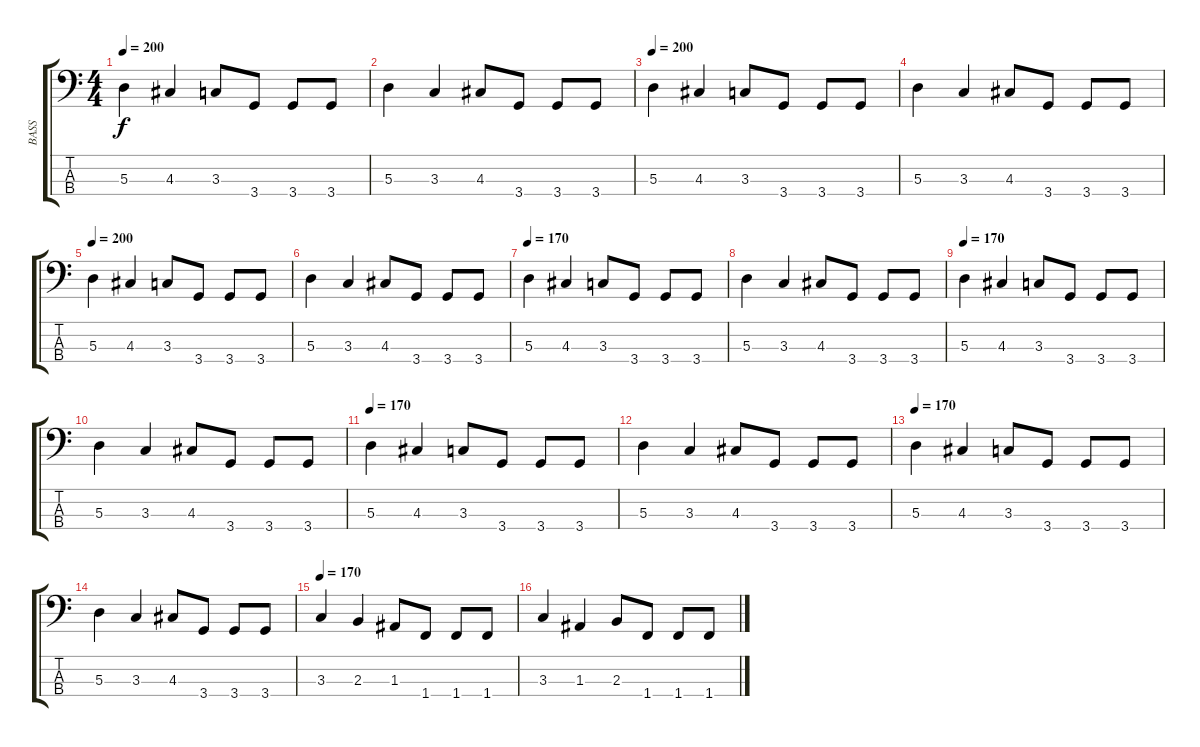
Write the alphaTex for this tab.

\track ("BASS" "BASS") {instrument electricbassfinger}
\staff {score tabs}
\tuning (G2 D2 A1 E1) {hide}
\ts (4 4)
\tempo 200
\clef f4
\ks c
5.3.4{dy f} 4.3.4 3.3.8 3.4.8 3.4.8 3.4.8 |
5.3.4 3.3.4 4.3.8 3.4.8 3.4.8 3.4.8 |
\tempo 200
5.3.4 4.3.4 3.3.8 3.4.8 3.4.8 3.4.8 |
5.3.4 3.3.4 4.3.8 3.4.8 3.4.8 3.4.8 |
\tempo 200
5.3.4 4.3.4 3.3.8 3.4.8 3.4.8 3.4.8 |
5.3.4 3.3.4 4.3.8 3.4.8 3.4.8 3.4.8 |
\tempo 170
5.3.4 4.3.4 3.3.8 3.4.8 3.4.8 3.4.8 |
5.3.4 3.3.4 4.3.8 3.4.8 3.4.8 3.4.8 |
\tempo 170
5.3.4 4.3.4 3.3.8 3.4.8 3.4.8 3.4.8 |
5.3.4 3.3.4 4.3.8 3.4.8 3.4.8 3.4.8 |
\tempo 170
5.3.4 4.3.4 3.3.8 3.4.8 3.4.8 3.4.8 |
5.3.4 3.3.4 4.3.8 3.4.8 3.4.8 3.4.8 |
\tempo 170
5.3.4 4.3.4 3.3.8 3.4.8 3.4.8 3.4.8 |
5.3.4 3.3.4 4.3.8 3.4.8 3.4.8 3.4.8 |
\tempo 170
3.3.4 2.3.4 1.3.8 1.4.8 1.4.8 1.4.8 |
3.3.4 1.3.4 2.3.8 1.4.8 1.4.8 1.4.8
